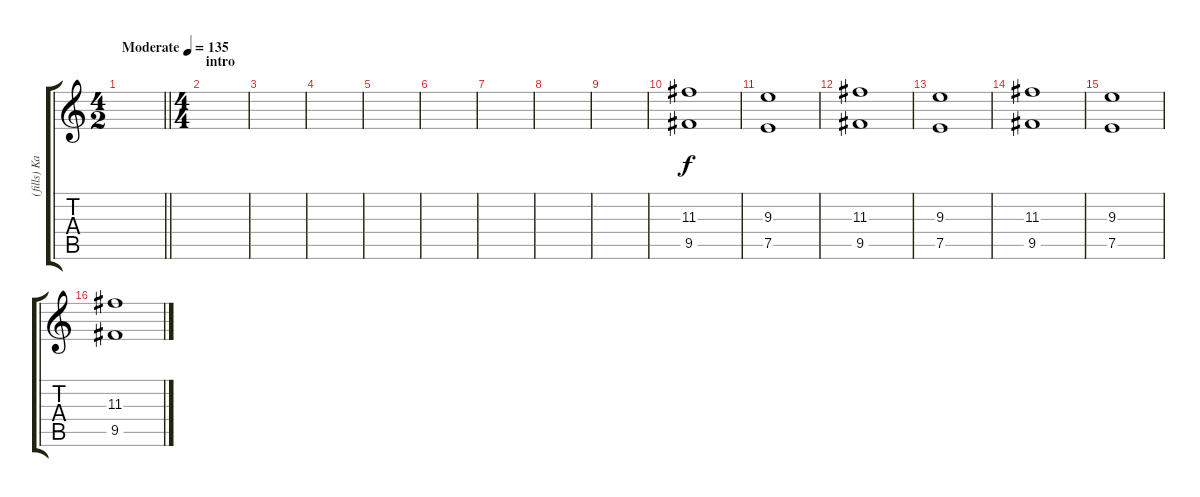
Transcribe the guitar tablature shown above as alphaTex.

\track ("(fills) Kai hansen/henjo richter" "(fills) Ka") {instrument electricguitarclean}
\staff {score tabs}
\tuning (E4 B3 G3 D3 A2 E2) {hide}
\ts (4 2)
\tempo (135 "Moderate")
\clef g2
\barLineRight lightlight
\ks c
|
\ts (4 4)
\section ("" "intro")
|
|
|
|
|
|
|
|
(11.3 9.5).1 |
(9.3 7.5).1 |
(11.3 9.5).1 |
(9.3 7.5).1 |
(11.3 9.5).1 |
(9.3 7.5).1 |
(11.3 9.5).1
